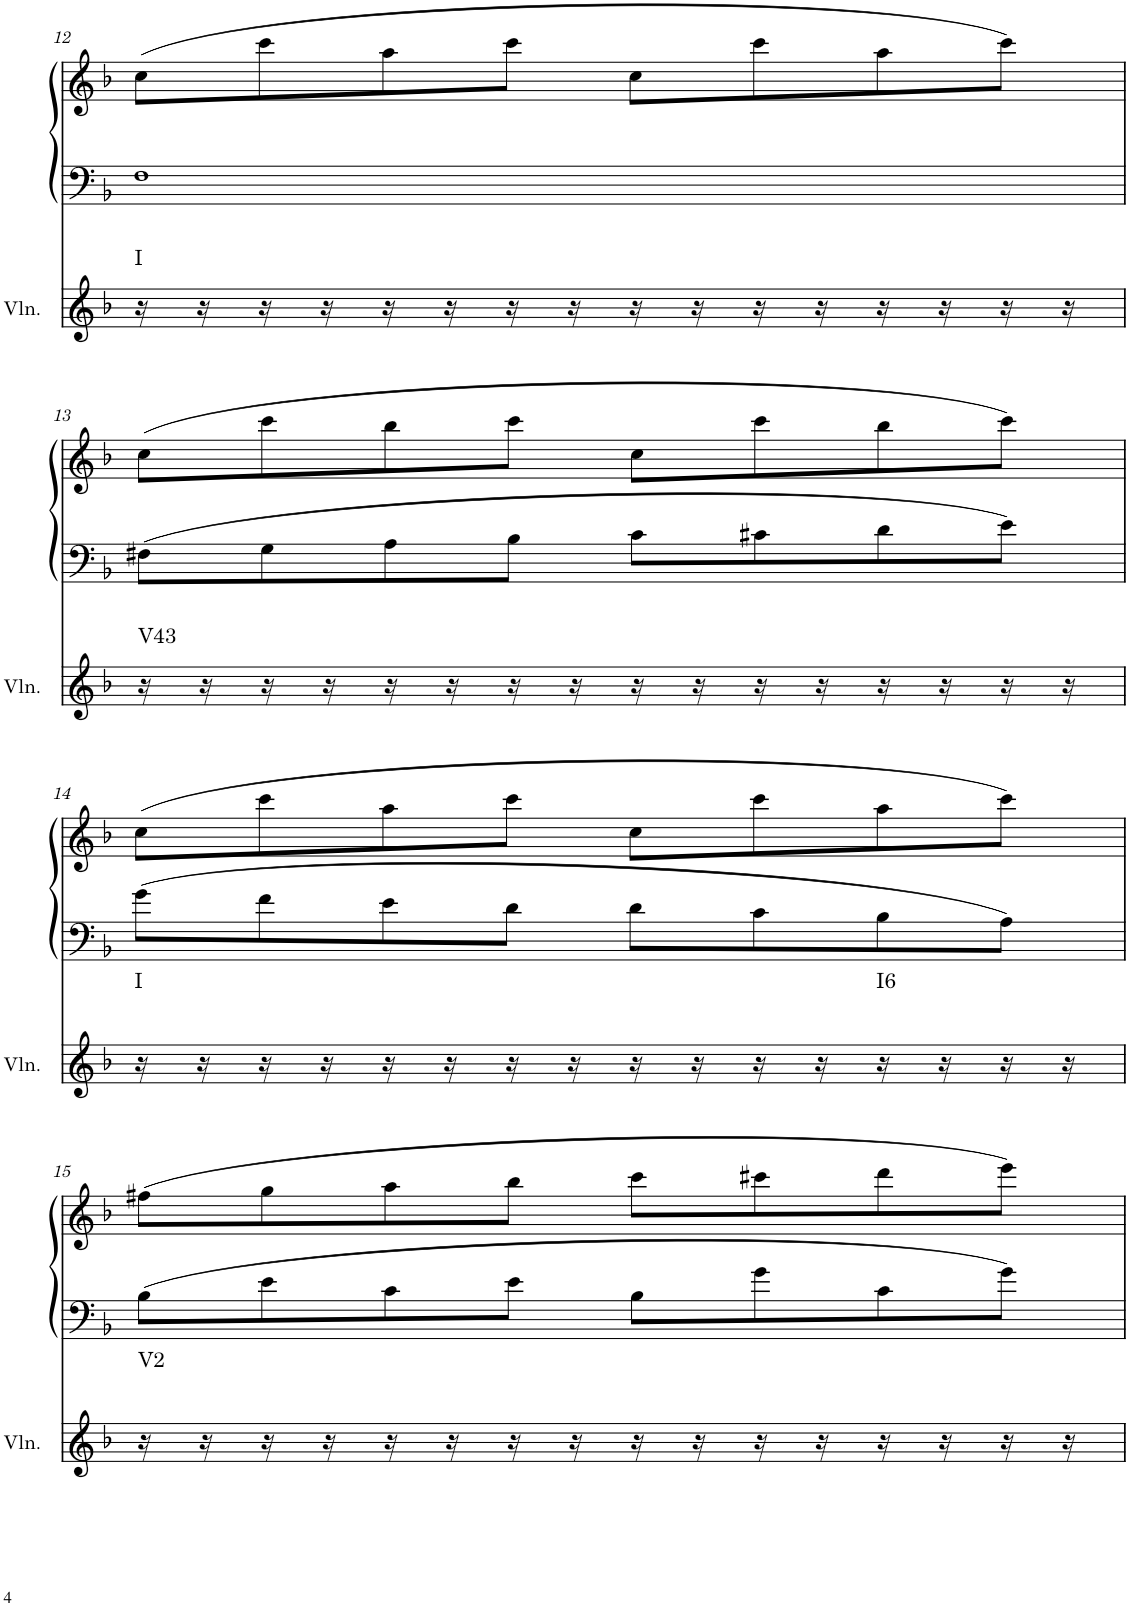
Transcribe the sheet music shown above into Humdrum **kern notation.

**kern	**harte	**kern	**kern
*part2	*part2	*part1	*part1
*staff3	*	*staff2	*staff1
*I"Violin	*	*I"unbenannt2	*
*I'Vln.	*	*	*
!!LO:PB:g=z
*clefG2	*	*clefF4	*clefG2
*k[b-]	*	*k[b-]	*k[b-]
*M2/2	*	*M2/2	*M2/2
=12	=12	=12	=12
!	!LO:H:kt=I	!	!
16r	N	1F	(8cc\L
16r	.	.	.
16r	.	.	8ccc\
16r	.	.	.
16r	.	.	8aa\
16r	.	.	.
16r	.	.	8ccc\J
16r	.	.	.
16r	.	.	8cc\L
16r	.	.	.
16r	.	.	8ccc\
16r	.	.	.
16r	.	.	8aa\
16r	.	.	.
16r	.	.	8ccc\J)
16r	.	.	.
!!LO:LB:g=z
=13	=13	=13	=13
!	!LO:H:kt=V43	!	!
16r	N	8F#X\L	(8cc\L
16r	.	.	.
16r	.	8G\	8ccc\
16r	.	.	.
16r	.	8A\	8bb-\
16r	.	.	.
16r	.	8B-\J	8ccc\J
16r	.	.	.
16r	.	8c\L	8cc\L
16r	.	.	.
16r	.	8c#X\	8ccc\
16r	.	.	.
16r	.	8d\	8bb-\
16r	.	.	.
16r	.	8e\J	8ccc\J)
16r	.	.	.
!!LO:LB:g=z
=14	=14	=14	=14
!	!LO:H:kt=I	!	!
16r	N	8g\L	(8cc\L
16r	.	.	.
16r	.	8f\	8ccc\
16r	.	.	.
16r	.	8e\	8aa\
16r	.	.	.
16r	.	8d\J	8ccc\J
16r	.	.	.
16r	.	8d\L	8cc\L
16r	.	.	.
16r	.	8c\	8ccc\
16r	.	.	.
!	!LO:H:kt=I6	!	!
16r	N	8B-\	8aa\
16r	.	.	.
16r	.	8A\J	8ccc\J)
16r	.	.	.
!!LO:LB:g=z
=15	=15	=15	=15
!	!LO:H:kt=V2	!	!
16r	N	8B-\L	(8ff#X\L
16r	.	.	.
16r	.	8e\	8gg\
16r	.	.	.
16r	.	8c\	8aa\
16r	.	.	.
16r	.	8e\J	8bb-\J
16r	.	.	.
16r	.	8B-\L	8ccc\L
16r	.	.	.
16r	.	8g\	8ccc#X\
16r	.	.	.
16r	.	8c\	8ddd\
16r	.	.	.
16r	.	8g\J	8eee\J)
16r	.	.	.
=	=	=	=
*-	*-	*-	*-
